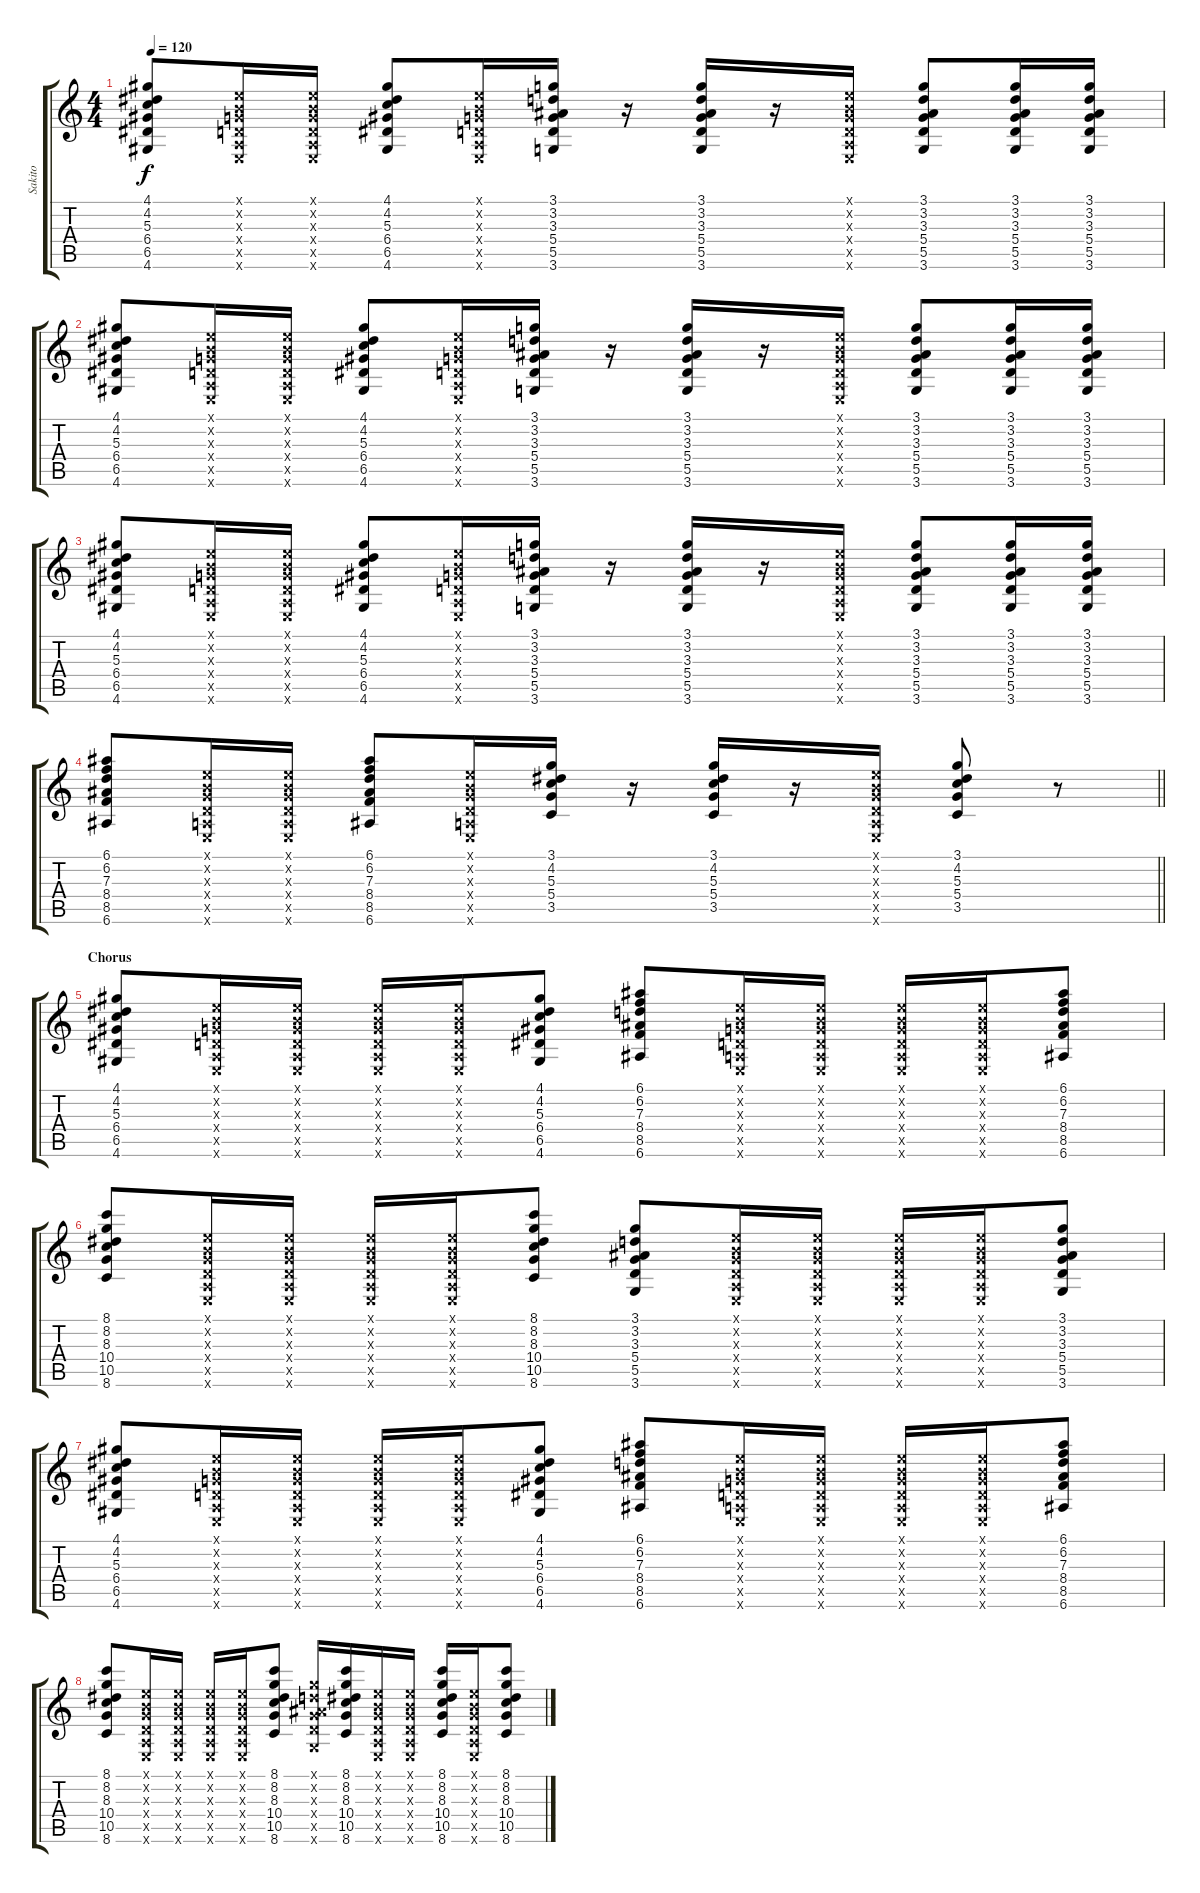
\track ("Sakito" "Sakito") {instrument acousticguitarsteel}
\staff {score tabs}
\tuning (E4 B3 G3 D3 A2 E2) {hide}
\ts (4 4)
\tempo 120
\clef g2
\ks c
(4.1 4.2 5.3 6.4 6.5 4.6).8{dy f} (0.1{x} 0.2{x} 0.3{x} 0.4{x} 0.5{x} 0.6{x}).16 (0.1{x} 0.2{x} 0.3{x} 0.4{x} 0.5{x} 0.6{x}).16 (4.1 4.2 5.3 6.4 6.5 4.6).8 (0.1{x} 0.2{x} 0.3{x} 0.4{x} 0.5{x} 0.6{x}).16 (3.1 3.2 3.3 5.4 5.5 3.6).16 r.16 (3.1 3.2 3.3 5.4 5.5 3.6).16 r.16 (0.1{x} 0.2{x} 0.3{x} 0.4{x} 0.5{x} 0.6{x}).16 (3.1 3.2 3.3 5.4 5.5 3.6).8 (3.1 3.2 3.3 5.4 5.5 3.6).16 (3.1 3.2 3.3 5.4 5.5 3.6).16 |
(4.1 4.2 5.3 6.4 6.5 4.6).8 (0.1{x} 0.2{x} 0.3{x} 0.4{x} 0.5{x} 0.6{x}).16 (0.1{x} 0.2{x} 0.3{x} 0.4{x} 0.5{x} 0.6{x}).16 (4.1 4.2 5.3 6.4 6.5 4.6).8 (0.1{x} 0.2{x} 0.3{x} 0.4{x} 0.5{x} 0.6{x}).16 (3.1 3.2 3.3 5.4 5.5 3.6).16 r.16 (3.1 3.2 3.3 5.4 5.5 3.6).16 r.16 (0.1{x} 0.2{x} 0.3{x} 0.4{x} 0.5{x} 0.6{x}).16 (3.1 3.2 3.3 5.4 5.5 3.6).8 (3.1 3.2 3.3 5.4 5.5 3.6).16 (3.1 3.2 3.3 5.4 5.5 3.6).16 |
(4.1 4.2 5.3 6.4 6.5 4.6).8 (0.1{x} 0.2{x} 0.3{x} 0.4{x} 0.5{x} 0.6{x}).16 (0.1{x} 0.2{x} 0.3{x} 0.4{x} 0.5{x} 0.6{x}).16 (4.1 4.2 5.3 6.4 6.5 4.6).8 (0.1{x} 0.2{x} 0.3{x} 0.4{x} 0.5{x} 0.6{x}).16 (3.1 3.2 3.3 5.4 5.5 3.6).16 r.16 (3.1 3.2 3.3 5.4 5.5 3.6).16 r.16 (0.1{x} 0.2{x} 0.3{x} 0.4{x} 0.5{x} 0.6{x}).16 (3.1 3.2 3.3 5.4 5.5 3.6).8 (3.1 3.2 3.3 5.4 5.5 3.6).16 (3.1 3.2 3.3 5.4 5.5 3.6).16 |
\barLineRight lightlight
(6.1 6.2 7.3 8.4 8.5 6.6).8 (0.1{x} 0.2{x} 0.3{x} 0.4{x} 0.5{x} 0.6{x}).16 (0.1{x} 0.2{x} 0.3{x} 0.4{x} 0.5{x} 0.6{x}).16 (6.1 6.2 7.3 8.4 8.5 6.6).8 (0.1{x} 0.2{x} 0.3{x} 0.4{x} 0.5{x} 0.6{x}).16 (3.1 4.2 5.3 5.4 3.5).16 r.16 (3.1 4.2 5.3 5.4 3.5).16 r.16 (0.1{x} 0.2{x} 0.3{x} 0.4{x} 0.5{x} 0.6{x}).16 (3.1 4.2 5.3 5.4 3.5).8 r.8 |
\section ("" "Chorus")
(4.1 4.2 5.3 6.4 6.5 4.6).8 (0.1{x} 0.2{x} 0.3{x} 0.4{x} 0.5{x} 0.6{x}).16 (0.1{x} 0.2{x} 0.3{x} 0.4{x} 0.5{x} 0.6{x}).16 (0.1{x} 0.2{x} 0.3{x} 0.4{x} 0.5{x} 0.6{x}).16 (0.1{x} 0.2{x} 0.3{x} 0.4{x} 0.5{x} 0.6{x}).16 (4.1 4.2 5.3 6.4 6.5 4.6).8 (6.1 6.2 7.3 8.4 8.5 6.6).8 (0.1{x} 0.2{x} 0.3{x} 0.4{x} 0.5{x} 0.6{x}).16 (0.1{x} 0.2{x} 0.3{x} 0.4{x} 0.5{x} 0.6{x}).16 (0.1{x} 0.2{x} 0.3{x} 0.4{x} 0.5{x} 0.6{x}).16 (0.1{x} 0.2{x} 0.3{x} 0.4{x} 0.5{x} 0.6{x}).16 (6.1 6.2 7.3 8.4 8.5 6.6).8 |
(8.1 8.2 8.3 10.4 10.5 8.6).8 (0.1{x} 0.2{x} 0.3{x} 0.4{x} 0.5{x} 0.6{x}).16 (0.1{x} 0.2{x} 0.3{x} 0.4{x} 0.5{x} 0.6{x}).16 (0.1{x} 0.2{x} 0.3{x} 0.4{x} 0.5{x} 0.6{x}).16 (0.1{x} 0.2{x} 0.3{x} 0.4{x} 0.5{x} 0.6{x}).16 (8.1 8.2 8.3 10.4 10.5 8.6).8 (3.1 3.2 3.3 5.4 5.5 3.6).8 (0.1{x} 0.2{x} 0.3{x} 0.4{x} 0.5{x} 0.6{x}).16 (0.1{x} 0.2{x} 0.3{x} 0.4{x} 0.5{x} 0.6{x}).16 (0.1{x} 0.2{x} 0.3{x} 0.4{x} 0.5{x} 0.6{x}).16 (0.1{x} 0.2{x} 0.3{x} 0.4{x} 0.5{x} 0.6{x}).16 (3.1 3.2 3.3 5.4 5.5 3.6).8 |
(4.1 4.2 5.3 6.4 6.5 4.6).8 (0.1{x} 0.2{x} 0.3{x} 0.4{x} 0.5{x} 0.6{x}).16 (0.1{x} 0.2{x} 0.3{x} 0.4{x} 0.5{x} 0.6{x}).16 (0.1{x} 0.2{x} 0.3{x} 0.4{x} 0.5{x} 0.6{x}).16 (0.1{x} 0.2{x} 0.3{x} 0.4{x} 0.5{x} 0.6{x}).16 (4.1 4.2 5.3 6.4 6.5 4.6).8 (6.1 6.2 7.3 8.4 8.5 6.6).8 (0.1{x} 0.2{x} 0.3{x} 0.4{x} 0.5{x} 0.6{x}).16 (0.1{x} 0.2{x} 0.3{x} 0.4{x} 0.5{x} 0.6{x}).16 (0.1{x} 0.2{x} 0.3{x} 0.4{x} 0.5{x} 0.6{x}).16 (0.1{x} 0.2{x} 0.3{x} 0.4{x} 0.5{x} 0.6{x}).16 (6.1 6.2 7.3 8.4 8.5 6.6).8 |
(8.1 8.2 8.3 10.4 10.5 8.6).8 (0.1{x} 0.2{x} 0.3{x} 0.4{x} 0.5{x} 0.6{x}).16 (0.1{x} 0.2{x} 0.3{x} 0.4{x} 0.5{x} 0.6{x}).16 (0.1{x} 0.2{x} 0.3{x} 0.4{x} 0.5{x} 0.6{x}).16 (0.1{x} 0.2{x} 0.3{x} 0.4{x} 0.5{x} 0.6{x}).16 (8.1 8.2 8.3 10.4 10.5 8.6).8 (3.1{x} 3.2{x} 3.3{x} 5.4{x} 5.5{x} 3.6{x}).16 (8.1 8.2 8.3 10.4 10.5 8.6).16 (0.1{x} 0.2{x} 0.3{x} 0.4{x} 0.5{x} 0.6{x}).16 (0.1{x} 0.2{x} 0.3{x} 0.4{x} 0.5{x} 0.6{x}).16 (8.1 8.2 8.3 10.4 10.5 8.6).16 (0.1{x} 0.2{x} 0.3{x} 0.4{x} 0.5{x} 0.6{x}).16 (8.1 8.2 8.3 10.4 10.5 8.6).8
